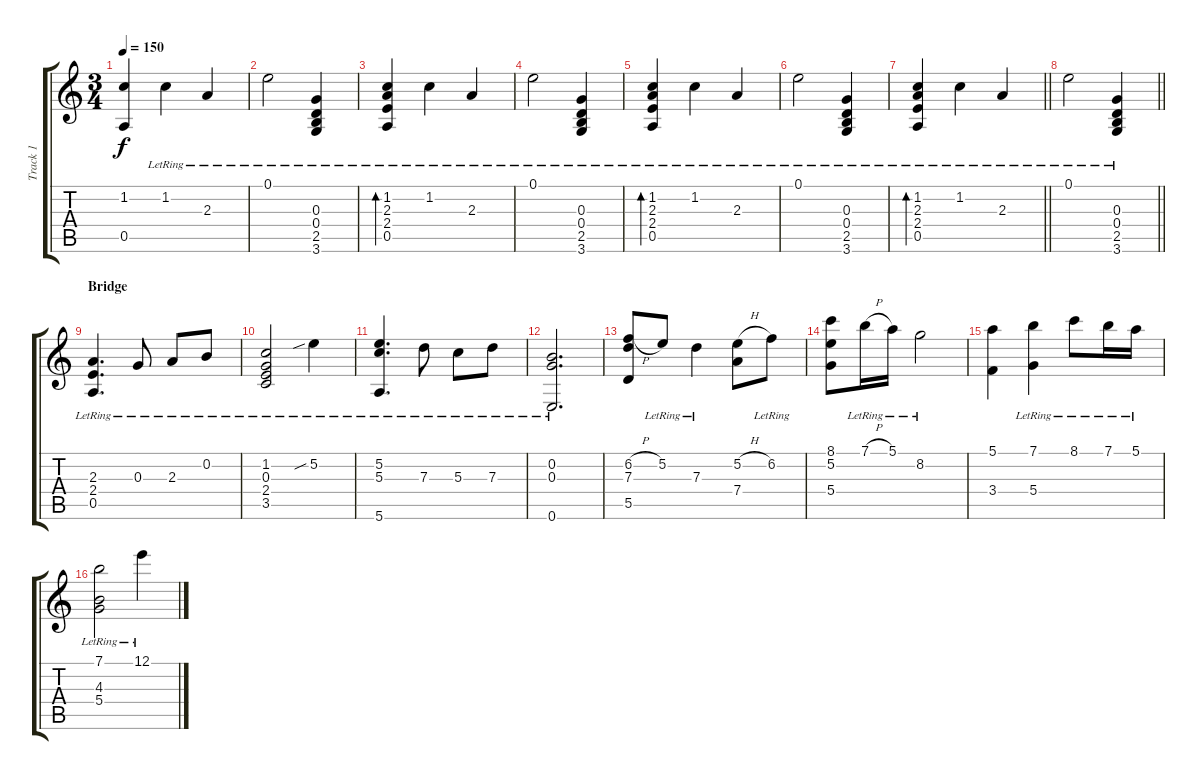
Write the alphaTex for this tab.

\track ("Track 1" "Track 1") {instrument acousticguitarsteel}
\staff {score tabs}
\tuning (E4 B3 G3 D3 A2 E2) {hide}
\ts (3 4)
\tempo 150
\clef g2
\ks c
(1.2 0.5).4{dy f} 1.2{lr}.4 2.3{lr}.4 |
0.1{lr}.2 (0.3{lr} 0.4{lr} 2.5{lr} 3.6{lr}).4 |
(1.2{lr} 2.3{lr} 2.4{lr} 0.5{lr}).4{bd 240} 1.2{lr}.4 2.3{lr}.4 |
0.1{lr}.2 (0.3{lr} 0.4{lr} 2.5{lr} 3.6{lr}).4 |
(1.2{lr} 2.3{lr} 2.4{lr} 0.5{lr}).4{bd 240} 1.2{lr}.4 2.3{lr}.4 |
0.1{lr}.2 (0.3{lr} 0.4{lr} 2.5{lr} 3.6{lr}).4 |
\barLineRight lightlight
(1.2{lr} 2.3{lr} 2.4{lr} 0.5{lr}).4{bd 240} 1.2{lr}.4 2.3{lr}.4 |
\barLineRight lightlight
0.1{lr}.2 (0.3{lr} 0.4{lr} 2.5{lr} 3.6{lr}).4 |
\section ("" "Bridge")
(2.3{lr} 2.4{lr} 0.5{lr}).4{d} 0.3{lr}.8 2.3{lr}.8 0.2{lr}.8 |
(1.2{lr} 0.3{lr} 2.4{lr} 3.5{lr}).2 5.2{sib lr}.4 |
(5.2{lr} 5.3{lr} 5.6{lr}).4{d} 7.3{lr}.8 5.3{lr}.8 7.3{lr}.8 |
(0.2{lr} 0.3{lr} 0.6{lr}).2{d} |
(6.2{h} 7.3 5.5).8 5.2{lr}.8 7.3{lr}.4 (5.2{h} 7.4).8 6.2{lr}.8 |
(8.1 5.2 5.4).8 7.1{h lr}.16 5.1{lr}.16 8.2{lr}.2 |
(5.1 3.4).4 (7.1{lr} 5.4).4 8.1{lr}.8 7.1{lr}.16 5.1{lr}.16 |
(7.1{lr} 4.3{lr} 5.4{lr}).2 12.1{lr}.4
